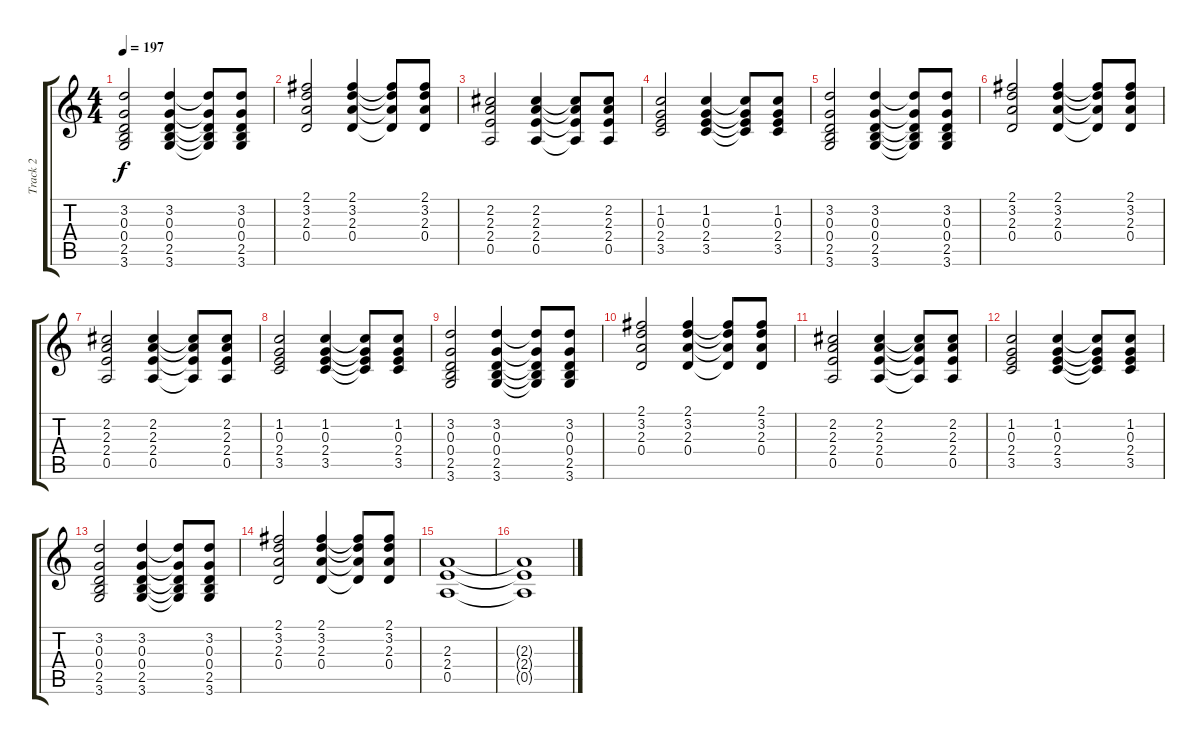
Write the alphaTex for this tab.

\track ("Track 2" "Track 2") {instrument overdrivenguitar}
\staff {score tabs}
\tuning (E4 B3 G3 D3 A2 E2) {hide}
\ts (4 4)
\tempo 197
\clef g2
\ks c
(3.2 0.3 0.4 2.5 3.6).2{dy f} (3.2 0.3 0.4 2.5 3.6).4 (3.2{t} 0.3{t} 0.4{t} 2.5{t} 3.6{t}).8 (3.2 0.3 0.4 2.5 3.6).8 |
(2.1 3.2 2.3 0.4).2 (2.1 3.2 2.3 0.4).4 (2.1{t} 3.2{t} 2.3{t} 0.4{t}).8 (2.1 3.2 2.3 0.4).8 |
(2.2 2.3 2.4 0.5).2 (2.2 2.3 2.4 0.5).4 (2.2{t} 2.3{t} 2.4{t} 0.5{t}).8 (2.2 2.3 2.4 0.5).8 |
(1.2 0.3 2.4 3.5).2 (1.2 0.3 2.4 3.5).4 (1.2{t} 0.3{t} 2.4{t} 3.5{t}).8 (1.2 0.3 2.4 3.5).8 |
(3.2 0.3 0.4 2.5 3.6).2 (3.2 0.3 0.4 2.5 3.6).4 (3.2{t} 0.3{t} 0.4{t} 2.5{t} 3.6{t}).8 (3.2 0.3 0.4 2.5 3.6).8 |
(2.1 3.2 2.3 0.4).2 (2.1 3.2 2.3 0.4).4 (2.1{t} 3.2{t} 2.3{t} 0.4{t}).8 (2.1 3.2 2.3 0.4).8 |
(2.2 2.3 2.4 0.5).2 (2.2 2.3 2.4 0.5).4 (2.2{t} 2.3{t} 2.4{t} 0.5{t}).8 (2.2 2.3 2.4 0.5).8 |
(1.2 0.3 2.4 3.5).2 (1.2 0.3 2.4 3.5).4 (1.2{t} 0.3{t} 2.4{t} 3.5{t}).8 (1.2 0.3 2.4 3.5).8 |
(3.2 0.3 0.4 2.5 3.6).2 (3.2 0.3 0.4 2.5 3.6).4 (3.2{t} 0.3{t} 0.4{t} 2.5{t} 3.6{t}).8 (3.2 0.3 0.4 2.5 3.6).8 |
(2.1 3.2 2.3 0.4).2 (2.1 3.2 2.3 0.4).4 (2.1{t} 3.2{t} 2.3{t} 0.4{t}).8 (2.1 3.2 2.3 0.4).8 |
(2.2 2.3 2.4 0.5).2 (2.2 2.3 2.4 0.5).4 (2.2{t} 2.3{t} 2.4{t} 0.5{t}).8 (2.2 2.3 2.4 0.5).8 |
(1.2 0.3 2.4 3.5).2 (1.2 0.3 2.4 3.5).4 (1.2{t} 0.3{t} 2.4{t} 3.5{t}).8 (1.2 0.3 2.4 3.5).8 |
(3.2 0.3 0.4 2.5 3.6).2 (3.2 0.3 0.4 2.5 3.6).4 (3.2{t} 0.3{t} 0.4{t} 2.5{t} 3.6{t}).8 (3.2 0.3 0.4 2.5 3.6).8 |
(2.1 3.2 2.3 0.4).2 (2.1 3.2 2.3 0.4).4 (2.1{t} 3.2{t} 2.3{t} 0.4{t}).8 (2.1 3.2 2.3 0.4).8 |
(2.3 2.4 0.5).1 |
(2.3{t} 2.4{t} 0.5{t}).1
